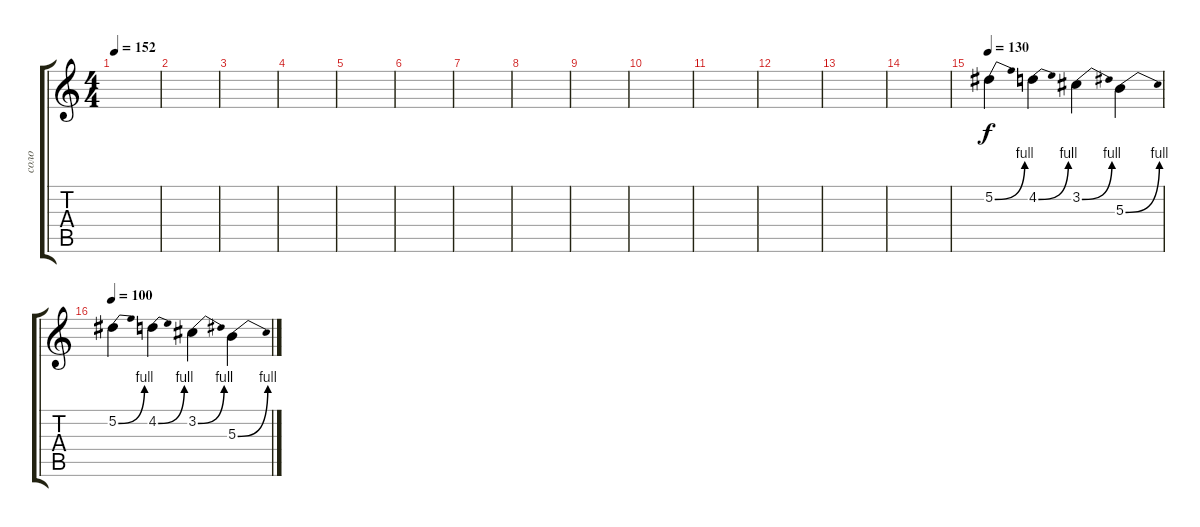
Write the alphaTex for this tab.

\track ("соло" "соло") {instrument overdrivenguitar}
\staff {score tabs}
\tuning (Eb4 Bb3 Gb3 Db3 Ab2 Eb2) {hide}
\ts (4 4)
\tempo 152
\clef g2
\ks c
|
|
|
|
|
|
|
|
|
|
|
|
|
|
\tempo 130
5.2{be (bend 0 0 60 4)}.4 4.2{be (bend 0 0 60 4)}.4 3.2{be (bend 0 0 60 4)}.4 5.3{be (bend 0 0 60 4)}.4 |
\tempo 100
5.2{be (bend 0 0 60 4)}.4 4.2{be (bend 0 0 60 4)}.4 3.2{be (bend 0 0 60 4)}.4 5.3{be (bend 0 0 60 4)}.4
